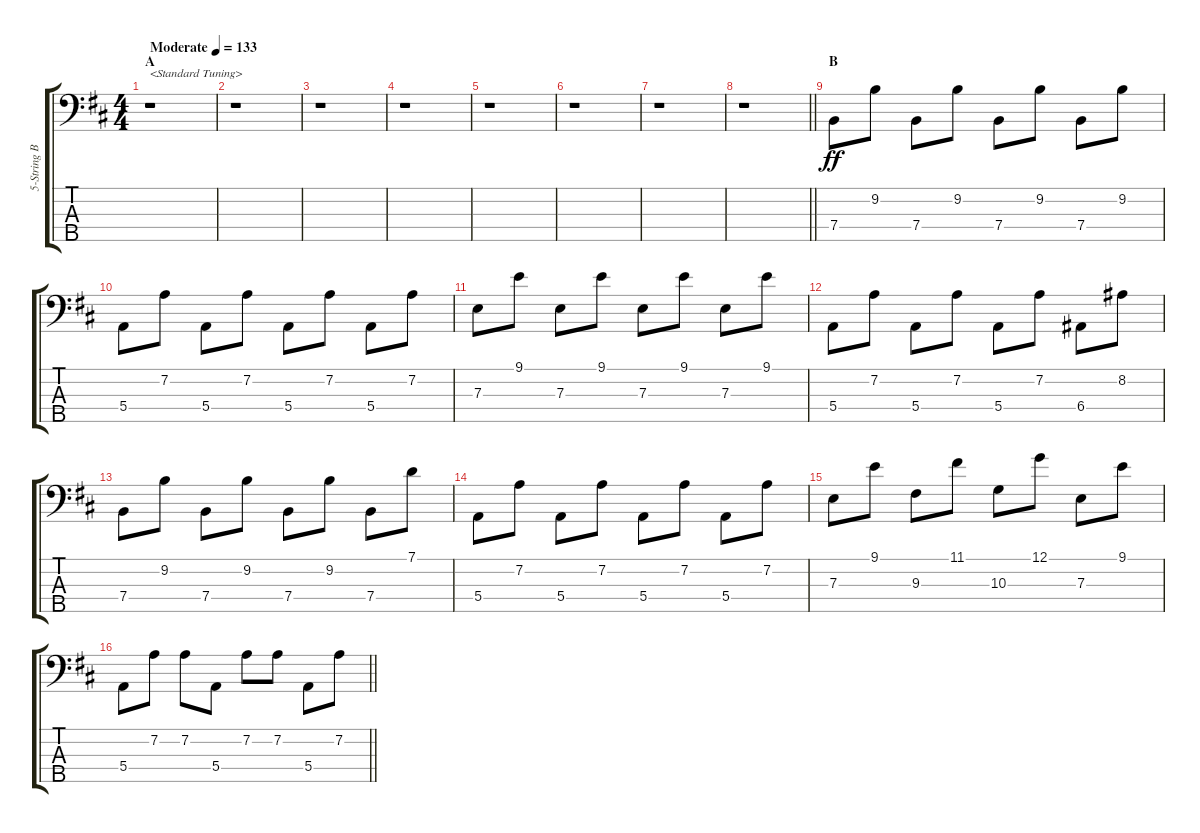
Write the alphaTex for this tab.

\track ("5-String Bass" "5-String B") {instrument electricbasspick}
\staff {score tabs}
\tuning (G2 D2 A1 E1 B0) {hide}
\ts (4 4)
\section ("" "A")
\tempo (133 "Moderate")
\clef f4
\ks d
r.1{txt "<Standard Tuning>" dy ff instrument electricbasspick} |
r.1 |
r.1 |
r.1 |
r.1 |
r.1 |
r.1 |
\barLineRight lightlight
r.1 |
\section ("" "B")
7.4.8 9.2.8 7.4.8 9.2.8 7.4.8 9.2.8 7.4.8 9.2.8 |
5.4.8 7.2.8 5.4.8 7.2.8 5.4.8 7.2.8 5.4.8 7.2.8 |
7.3.8 9.1.8 7.3.8 9.1.8 7.3.8 9.1.8 7.3.8 9.1.8 |
5.4.8 7.2.8 5.4.8 7.2.8 5.4.8 7.2.8 6.4.8 8.2.8 |
7.4.8 9.2.8 7.4.8 9.2.8 7.4.8 9.2.8 7.4.8 7.1.8 |
5.4.8 7.2.8 5.4.8 7.2.8 5.4.8 7.2.8 5.4.8 7.2.8 |
7.3.8 9.1.8 9.3.8 11.1.8 10.3.8 12.1.8 7.3.8 9.1.8 |
\barLineRight lightlight
5.4.8 7.2.8 7.2.8 5.4.8 7.2.8 7.2.8 5.4.8 7.2.8
